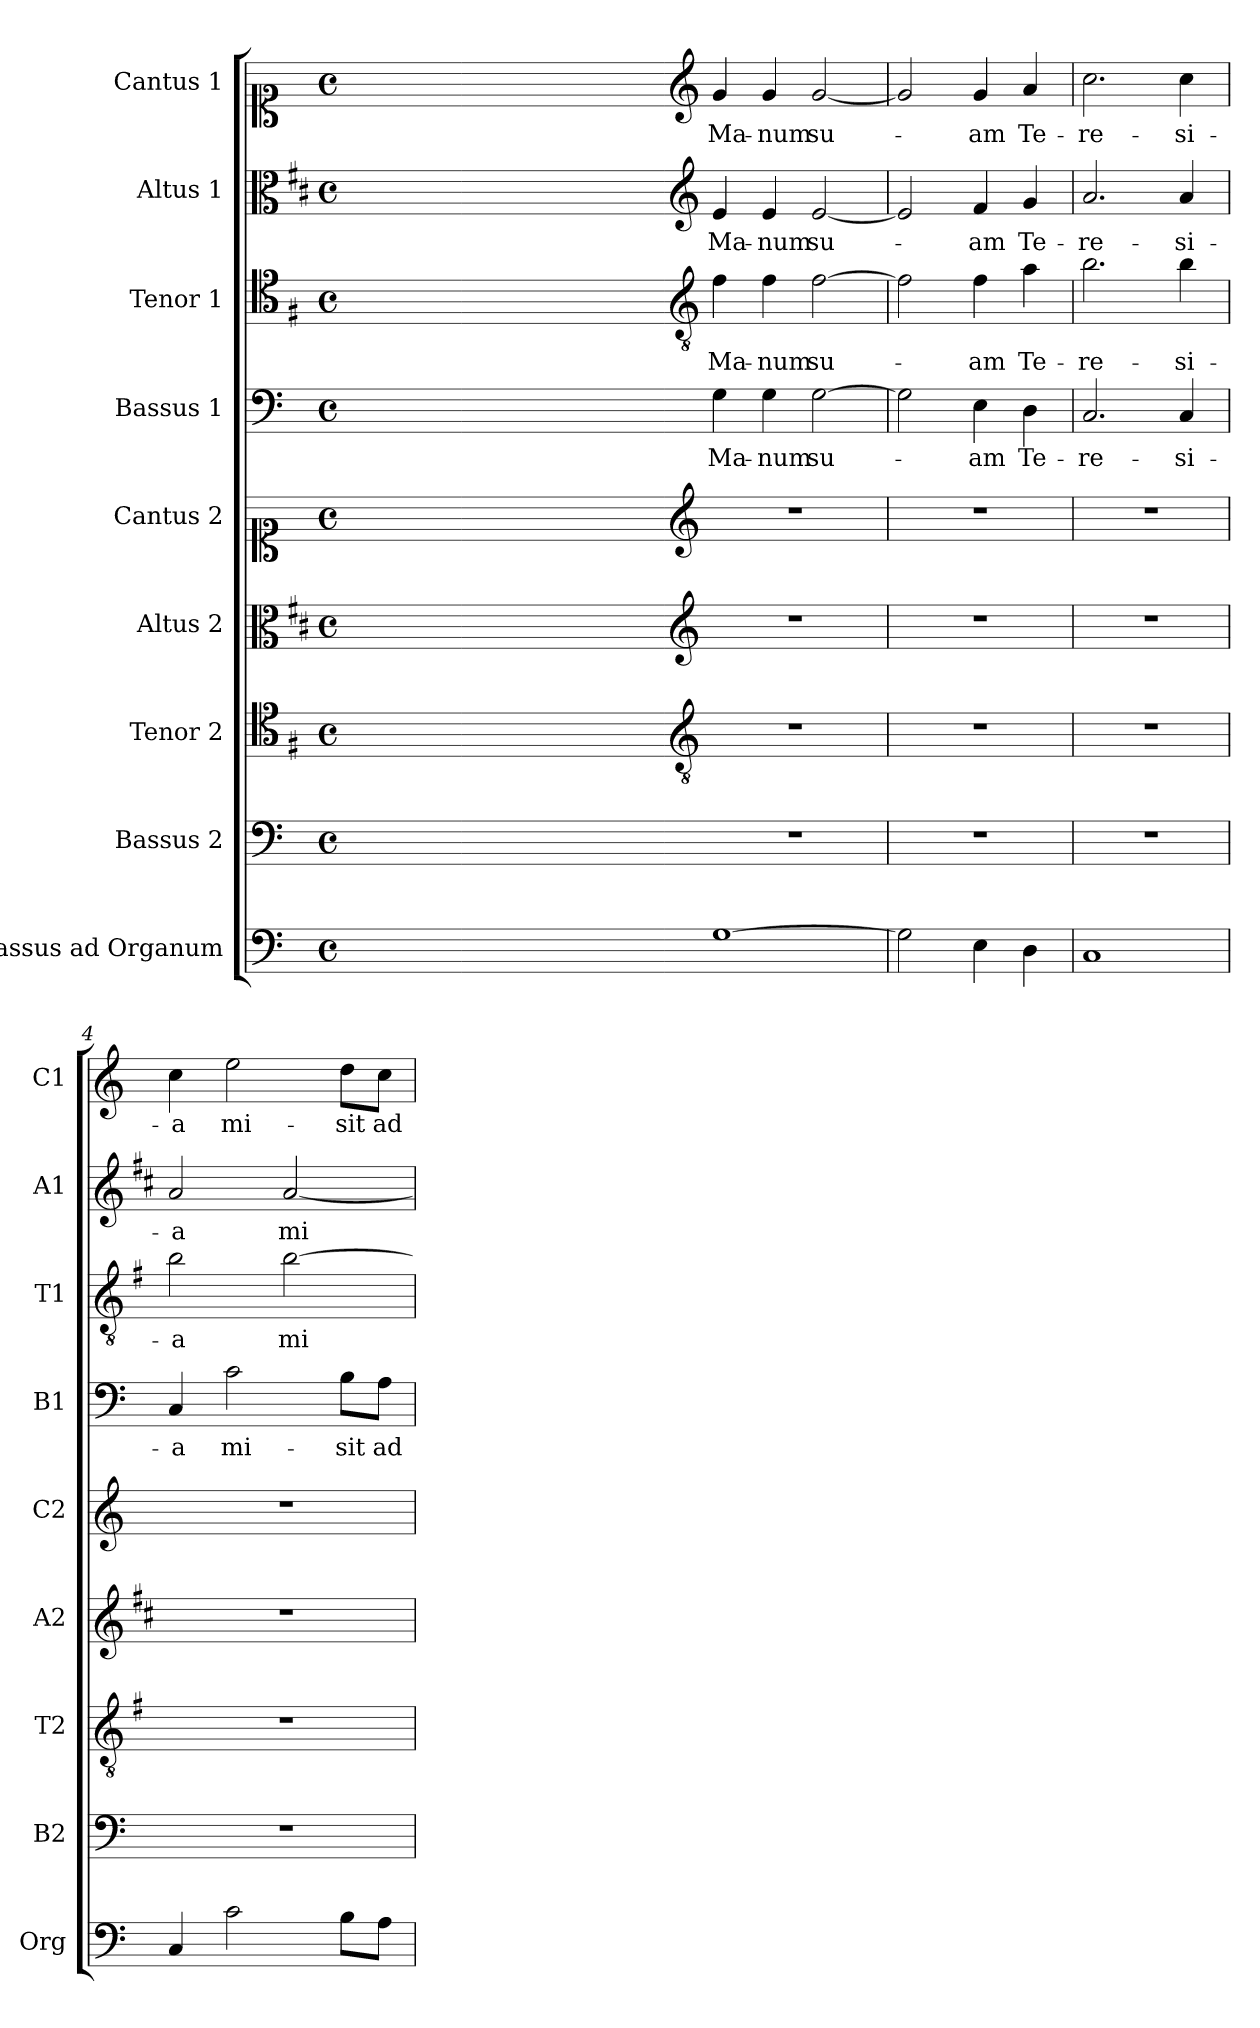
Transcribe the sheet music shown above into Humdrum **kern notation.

**kern	**kern	**kern	**kern	**kern	**kern	**text	**kern	**text	**kern	**text	**kern	**text
*part9	*part8	*part7	*part6	*part5	*part4	*part4	*part3	*part3	*part2	*part2	*part1	*part1
*staff9	*staff8	*staff7	*staff6	*staff5	*staff4	*staff4	*staff3	*staff3	*staff2	*staff2	*staff1	*staff1
*I"Bassus ad Organum	*I"Bassus 2	*I"Tenor 2	*I"Altus 2	*I"Cantus 2	*I"Bassus 1	*	*I"Tenor 1	*	*I"Altus 1	*	*I"Cantus 1	*
*I'Org	*I'B2	*I'T2	*I'A2	*I'C2	*I'B1	*	*I'T1	*	*I'A1	*	*I'C1	*
*clefF4	*clefF4	*clefC4	*clefC3	*clefC1	*clefF4	*	*clefC4	*	*clefC3	*	*clefC1	*
*	*	*ITrd4c7	*ITrd1c2	*	*	*	*ITrd4c7	*	*ITrd1c2	*	*	*
*k[]	*k[]	*k[]	*k[]	*k[]	*k[]	*	*k[]	*	*k[]	*	*k[]	*
*C:	*C:	*C:	*C:	*C:	*C:	*	*C:	*	*C:	*	*C:	*
*M4/4	*M4/4	*M4/4	*M4/4	*M4/4	*M4/4	*	*M4/4	*	*M4/4	*	*M4/4	*
*met(c)	*met(c)	*met(c)	*met(c)	*met(c)	*met(c)	*	*met(c)	*	*met(c)	*	*met(c)	*
=	=	=	=	=	=	=	=	=	=	=	=	=
1ryy	1ryy	1ryy	1ryy	1ryy	1ryy	.	1ryy	.	1ryy	.	1ryy	.
=1X-	=1X-	=1X-	=1X-	=1X-	=1X-	=1X-	=1X-	=1X-	=1X-	=1X-	=1X-	=1X-
4ryy	4ryy	4ryy	4ryy	4ryy	4ryy	.	4ryy	.	4ryy	.	4ryy	.
4ryy	4ryy	4ryy	4ryy	4ryy	4ryy	.	4ryy	.	4ryy	.	4ryy	.
4ryy	4ryy	4ryy	4ryy	4ryy	4ryy	.	4ryy	.	4ryy	.	4ryy	.
4ryy	4ryy	4ryy	4ryy	4ryy	4ryy	.	4ryy	.	4ryy	.	4ryy	.
=1-	=1-	=1-	=1-	=1-	=1-	=1-	=1-	=1-	=1-	=1-	=1-	=1-
*	*	*clefGv2	*clefG2	*clefG2	*	*	*clefGv2	*	*clefG2	*	*clefG2	*
!	!	!	!	!	!	!LO:LY:b	!	!LO:LY:b	!	!LO:LY:b	!	!LO:LY:b
[1G	1r	1r	1r	1r	4G\	Ma-	4B\	Ma-	4d/	Ma-	4g/	Ma-
!	!	!	!	!	!	!LO:LY:b	!	!LO:LY:b	!	!LO:LY:b	!	!LO:LY:b
.	.	.	.	.	4G\	-num	4B\	-num	4d/	-num	4g/	-num
!	!	!	!	!	!	!LO:LY:b	!	!LO:LY:b	!	!LO:LY:b	!	!LO:LY:b
.	.	.	.	.	[2G\	su-	[2B\	su-	[2d/	su-	[2g/	su-
=2	=2	=2	=2	=2	=2	=2	=2	=2	=2	=2	=2	=2
2G\]	1r	1r	1r	1r	2G\]	.	2B\]	.	2d/]	.	2g/]	.
!	!	!	!	!	!	!LO:LY:b	!	!LO:LY:b	!	!LO:LY:b	!	!LO:LY:b
4E\	.	.	.	.	4E\	-am	4B\	-am	4e/	-am	4g/	-am
!	!	!	!	!	!	!LO:LY:b	!	!LO:LY:b	!	!LO:LY:b	!	!LO:LY:b
4D\	.	.	.	.	4D\	Te-	4d\	Te-	4f/	Te-	4a/	Te-
=3	=3	=3	=3	=3	=3	=3	=3	=3	=3	=3	=3	=3
!	!	!	!	!	!	!LO:LY:b	!	!LO:LY:b	!	!LO:LY:b	!	!LO:LY:b
1C	1r	1r	1r	1r	2.C/	-re-	2.e\	-re-	2.g/	-re-	2.cc\	-re-
!	!	!	!	!	!	!LO:LY:b	!	!LO:LY:b	!	!LO:LY:b	!	!LO:LY:b
.	.	.	.	.	4C/	-si-	4e\	-si-	4g/	-si-	4cc\	-si-
=4	=4	=4	=4	=4	=4	=4	=4	=4	=4	=4	=4	=4
!	!	!	!	!	!	!LO:LY:b	!	!LO:LY:b	!	!LO:LY:b	!	!LO:LY:b
4C/	1r	1r	1r	1r	4C/	-a	2e\	-a	2g/	-a	4cc\	-a
!	!	!	!	!	!	!LO:LY:b	!	!	!	!	!	!LO:LY:b
2c\	.	.	.	.	2c\	mi-	.	.	.	.	2ee\	mi-
!	!	!	!	!	!	!	!	!LO:LY:b	!	!LO:LY:b	!	!
.	.	.	.	.	.	.	[2e\	mi-	[2g/	mi-	.	.
!	!	!	!	!	!	!LO:LY:b	!	!	!	!	!	!LO:LY:b
8B\L	.	.	.	.	8B\L	-sit	.	.	.	.	8dd\L	-sit
!	!	!	!	!	!	!LO:LY:b	!	!	!	!	!	!LO:LY:b
8A\J	.	.	.	.	8A\J	ad	.	.	.	.	8cc\J	ad
=	=	=	=	=	=	=	=	=	=	=	=	=
*-	*-	*-	*-	*-	*-	*-	*-	*-	*-	*-	*-	*-
